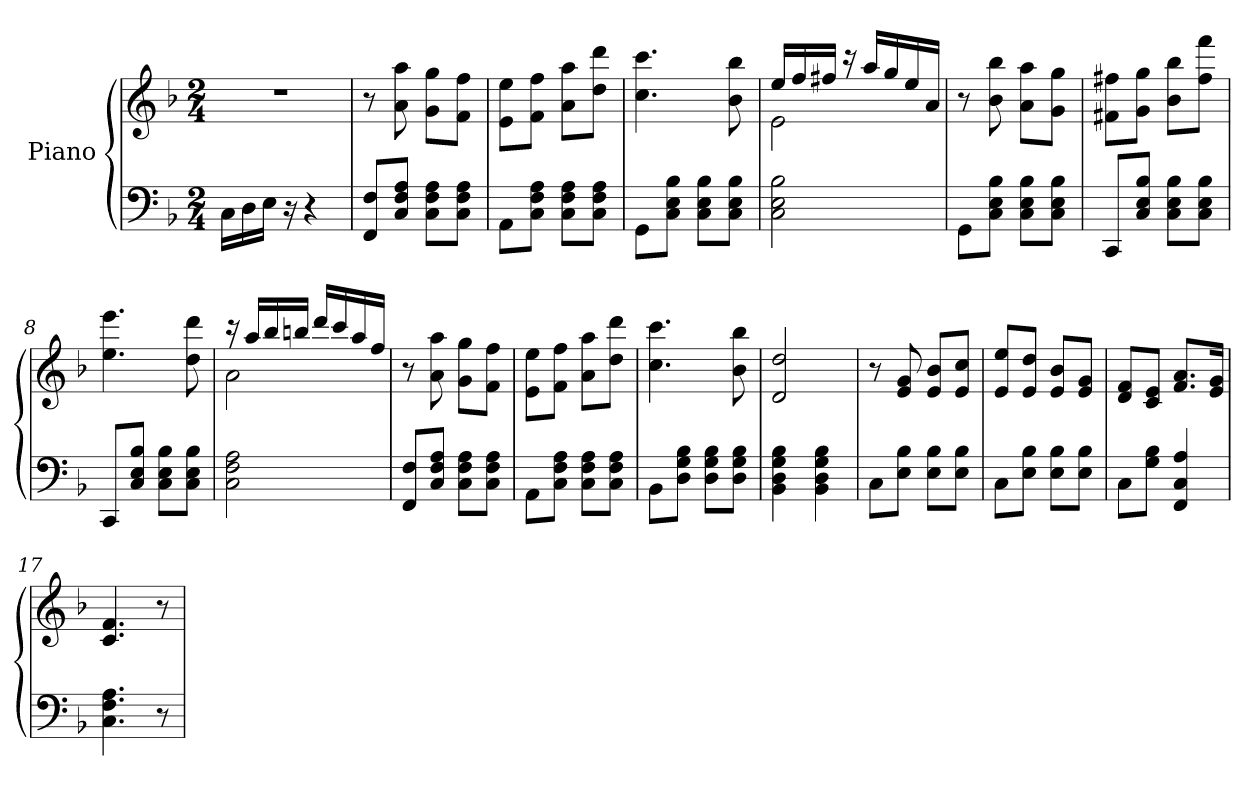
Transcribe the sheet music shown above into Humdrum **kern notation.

**kern	**kern
*part1	*part1
*staff2	*staff1
*I"Piano	*
*clefF4	*clefG2
*k[b-]	*k[b-]
*M2/4	*M2/4
=1	=1
16C\LL	2r
16D\	.
16E\JJ	.
16r	.
4r	.
=2	=2
8FF/ 8F/L	8r
8C/ 8F/ 8A/J	8a\ 8aa\
8C\ 8F\ 8A\L	8g\ 8gg\L
8C\ 8F\ 8A\J	8f\ 8ff\J
=3	=3
8AA\L	8e\ 8ee\L
8C\ 8F\ 8A\J	8f\ 8ff\J
8C\ 8F\ 8A\L	8a\ 8aa\L
8C\ 8F\ 8A\J	8dd\ 8ddd\J
=4	=4
8GG\L	4.cc\ 4.ccc\
8C\ 8E\ 8B-\J	.
8C\ 8E\ 8B-\L	.
8C\ 8E\ 8B-\J	8b-\ 8bb-\
=5	=5
*	*^
2C\ 2E\ 2B-\	16ee/LL	2e\
.	16ff/	.
.	16ff#X/JJ	.
.	16r	.
.	16aa/LL	.
.	16gg/	.
.	16ee/	.
.	16a/JJ	.
*	*v	*v
!!LO:LB:g=z
=6	=6
8GG\L	8r
8C\ 8E\ 8B-\J	8b-\ 8bb-\
8C\ 8E\ 8B-\L	8a\ 8aa\L
8C\ 8E\ 8B-\J	8g\ 8gg\J
=7	=7
8CC/L	8f#X\ 8ff#X\L
8C/ 8E/ 8B-/J	8g\ 8gg\J
8C\ 8E\ 8B-\L	8b-\ 8bb-\L
8C\ 8E\ 8B-\J	8ff#\ 8fff\J
=8	=8
8CC/L	4.ee\ 4.eee\
8C/ 8E/ 8B-/J	.
8C\ 8E\ 8B-\L	.
8C\ 8E\ 8B-\J	8dd\ 8ddd\
=9	=9
*	*^
2C\ 2F\ 2A\	16r	2a\
.	16aa/LL	.
.	16bb-/	.
.	16bbn/JJ	.
.	16ddd/LL	.
.	16ccc/	.
.	16aa/	.
.	16ff/JJ	.
*	*v	*v
=10	=10
8FF/ 8F/L	8r
8C/ 8F/ 8A/J	8a\ 8aa\
8C\ 8F\ 8A\L	8g\ 8gg\L
8C\ 8F\ 8A\J	8f\ 8ff\J
=11	=11
8AA\L	8e\ 8ee\L
8C\ 8F\ 8A\J	8f\ 8ff\J
8C\ 8F\ 8A\L	8a\ 8aa\L
8C\ 8F\ 8A\J	8dd\ 8ddd\J
!!LO:LB:g=z
=12	=12
8BB-\L	4.cc\ 4.ccc\
8D\ 8G\ 8B-\J	.
8D\ 8G\ 8B-\L	.
8D\ 8G\ 8B-\J	8b-\ 8bb-\
=13	=13
4BB-\ 4D\ 4G\ 4B-\	2d/ 2dd/
4BB-\ 4D\ 4G\ 4B-\	.
=14	=14
8C\L	8r
8E\ 8B-\J	8e/ 8g/
8E\ 8B-\L	8e/ 8b-/L
8E\ 8B-\J	8e/ 8cc/J
=15	=15
8C\L	8e/ 8ee/L
8E\ 8B-\J	8e/ 8dd/J
8E\ 8B-\L	8e/ 8b-/L
8E\ 8B-\J	8e/ 8g/J
=16	=16
8C\L	8d/ 8f/L
8G\ 8B-\J	8c/ 8e/J
4FF/ 4C/ 4A/	8.f/ 8.a/L
.	16e/ 16g/Jk
=17	=17
4.C\ 4.F\ 4.A\	4.c/ 4.f/
8r	8r
=	=
*-	*-
